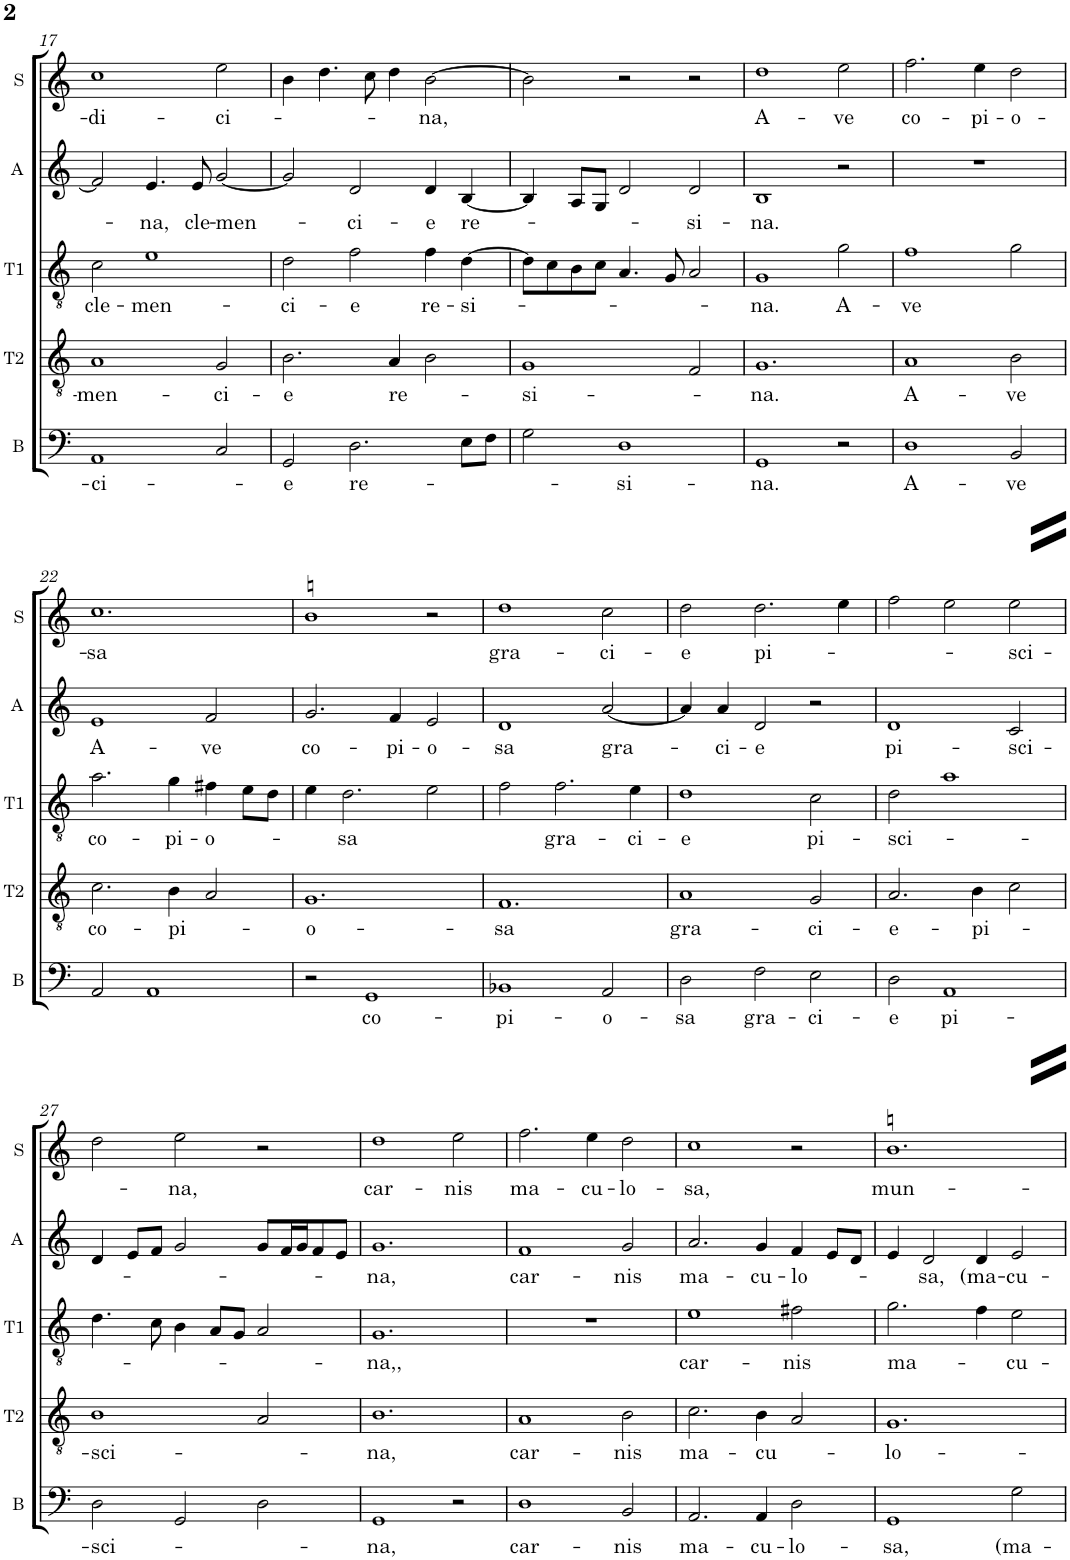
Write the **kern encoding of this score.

**kern	**text	**kern	**text	**kern	**text	**kern	**text	**kern	**text
*part5	*part5	*part4	*part4	*part3	*part3	*part2	*part2	*part1	*part1
*staff5	*staff5	*staff4	*staff4	*staff3	*staff3	*staff2	*staff2	*staff1	*staff1
*I"B	*	*I"T2	*	*I"T1	*	*I"A	*	*I"S	*
*I'B	*	*I'T2	*	*I'T1	*	*I'A	*	*I'S	*
!!LO:PB:g=z
*clefF4	*	*clefGv2	*	*clefGv2	*	*clefG2	*	*clefG2	*
*k[]	*	*k[]	*	*k[]	*	*k[]	*	*k[]	*
*M3/2	*	*M3/2	*	*M3/2	*	*M3/2	*	*M3/2	*
=17	=17	=17	=17	=17	=17	=17	=17	=17	=17
!	!LO:LY:b	!	!LO:LY:b	!	!LO:LY:b	!	!	!	!LO:LY:b
1AA	-ci-	1A	-men-	2c\	cle-	2f/]	.	1cc	-di-
!	!	!	!	!	!LO:LY:b	!	!LO:LY:b	!	!
.	.	.	.	1e	-men-	4.e/	-na,	.	.
!	!	!	!	!	!	!	!LO:LY:b	!	!
.	.	.	.	.	.	8e/	cle-	.	.
!	!	!	!LO:LY:b	!	!	!	!LO:LY:b	!	!LO:LY:b
2C/	.	2G/	-ci-	.	.	[2g/	-men-	2ee\	-ci-
=18	=18	=18	=18	=18	=18	=18	=18	=18	=18
!	!LO:LY:b	!	!LO:LY:b	!	!LO:LY:b	!	!	!	!
2GG/	-e	2.B\	-e	2d\	-ci-	2g/]	.	4b\	.
.	.	.	.	.	.	.	.	4.dd\	.
!	!LO:LY:b	!	!	!	!LO:LY:b	!	!LO:LY:b	!	!
2.D\	re-	.	.	2f\	-e	2d/	-ci-	.	.
.	.	.	.	.	.	.	.	8cc\	.
!	!	!	!LO:LY:b	!	!	!	!	!	!
.	.	4A/	re-	.	.	.	.	4dd\	.
!	!	!	!	!	!LO:LY:b	!	!LO:LY:b	!	!LO:LY:b
.	.	2B\	.	4f\	re-	4d/	-e	[2b\	-na,
!	!	!	!	!	!LO:LY:b	!	!LO:LY:b	!	!
8E\L	.	.	.	[4d\	-si-	[4B/	re-	.	.
8F\J	.	.	.	.	.	.	.	.	.
=19	=19	=19	=19	=19	=19	=19	=19	=19	=19
!	!	!	!LO:LY:b	!	!	!	!	!	!
2G\	.	1G	-si-	8d\L]	.	4B/]	.	2b\]	.
.	.	.	.	8c\	.	.	.	.	.
.	.	.	.	8B\	.	8A/L	.	.	.
.	.	.	.	8c\J	.	8G/J	.	.	.
!	!LO:LY:b	!	!	!	!	!	!	!	!
1D	-si-	.	.	4.A/	.	2d/	.	2r	.
.	.	.	.	8G/	.	.	.	.	.
!	!	!	!	!	!	!	!LO:LY:b	!	!
.	.	2F/	.	2A/	.	2d/	-si-	2r	.
=20	=20	=20	=20	=20	=20	=20	=20	=20	=20
!	!LO:LY:b	!	!LO:LY:b	!	!LO:LY:b	!	!LO:LY:b	!	!LO:LY:b
1GG	-na.	1.G	-na.	1G	-na.	1B	-na.	1dd	A-
!	!	!	!	!	!LO:LY:b	!	!	!	!LO:LY:b
2r	.	.	.	2g\	A-	2r	.	2ee\	-ve
=21	=21	=21	=21	=21	=21	=21	=21	=21	=21
!	!LO:LY:b	!	!LO:LY:b	!	!LO:LY:b	!	!	!	!LO:LY:b
1D	A-	1A	A-	1f	-ve	1.r	.	2.ff\	co-
!	!	!	!	!	!	!	!	!	!LO:LY:b
.	.	.	.	.	.	.	.	4ee\	-pi-
!	!LO:LY:b	!	!LO:LY:b	!	!	!	!	!	!LO:LY:b
2BB/	-ve	2B\	-ve	2g\	.	.	.	2dd\	-o-
!!LO:LB:g=z
=22	=22	=22	=22	=22	=22	=22	=22	=22	=22
!	!	!	!LO:LY:b	!	!LO:LY:b	!	!LO:LY:b	!	!LO:LY:b
2AA/	.	2.c\	co-	2.a\	co-	1e	A-	1.cc	-sa
1AA	.	.	.	.	.	.	.	.	.
!	!	!	!LO:LY:b	!	!LO:LY:b	!	!	!	!
.	.	4B\	pi-	4g\	-pi-	.	.	.	.
!	!	!	!	!	!LO:LY:b	!	!LO:LY:b	!	!
.	.	2A/	.	4f#X\	-o-	2f/	-ve	.	.
.	.	.	.	8e\L	.	.	.	.	.
.	.	.	.	8d\J	.	.	.	.	.
=23	=23	=23	=23	=23	=23	=23	=23	=23	=23
!	!	!	!LO:LY:b	!	!	!	!LO:LY:b	!	!
2r	.	1.G	-o-	4e\	.	2.g/	co-	1bn	.
!	!	!	!	!	!LO:LY:b	!	!	!	!
.	.	.	.	2.d\	-sa	.	.	.	.
!	!LO:LY:b	!	!	!	!	!	!	!	!
1GG	co-	.	.	.	.	.	.	.	.
!	!	!	!	!	!	!	!LO:LY:b	!	!
.	.	.	.	.	.	4f/	-pi-	.	.
!	!	!	!	!	!	!	!LO:LY:b	!	!
.	.	.	.	2e\	.	2e/	-o-	2r	.
=24	=24	=24	=24	=24	=24	=24	=24	=24	=24
!	!LO:LY:b	!	!LO:LY:b	!	!	!	!LO:LY:b	!	!LO:LY:b
1BB-X	-pi-	1.F	-sa	2f\	.	1d	-sa	1dd	gra-
!	!	!	!	!	!LO:LY:b	!	!	!	!
.	.	.	.	2.f\	gra-	.	.	.	.
!	!LO:LY:b	!	!	!	!	!	!LO:LY:b	!	!LO:LY:b
2AA/	-o-	.	.	.	.	[2a/	gra-	2cc\	-ci-
!	!	!	!	!	!LO:LY:b	!	!	!	!
.	.	.	.	4e\	-ci-	.	.	.	.
=25	=25	=25	=25	=25	=25	=25	=25	=25	=25
!	!LO:LY:b	!	!LO:LY:b	!	!LO:LY:b	!	!	!	!LO:LY:b
2D\	-sa	1A	gra-	1d	-e	4a/]	.	2dd\	-e
!	!	!	!	!	!	!	!LO:LY:b	!	!
.	.	.	.	.	.	4a/	-ci-	.	.
!	!LO:LY:b	!	!	!	!	!	!LO:LY:b	!	!LO:LY:b
2F\	gra-	.	.	.	.	2d/	-e	2.dd\	pi-
!	!LO:LY:b	!	!LO:LY:b	!	!LO:LY:b	!	!	!	!
2E\	-ci-	2G/	-ci-	2c\	pi-	2r	.	.	.
.	.	.	.	.	.	.	.	4ee\	.
=26	=26	=26	=26	=26	=26	=26	=26	=26	=26
!	!LO:LY:b	!	!LO:LY:b	!	!LO:LY:b	!	!LO:LY:b	!	!
2D\	-e	2.A/	-e-	2d\	-sci-	1d	pi-	2ff\	.
!	!LO:LY:b	!	!	!	!	!	!	!	!
1AA	pi-	.	.	1a	.	.	.	2ee\	.
!	!	!	!LO:LY:b	!	!	!	!	!	!
.	.	4B\	-pi-	.	.	.	.	.	.
!	!	!	!	!	!	!	!LO:LY:b	!	!LO:LY:b
.	.	2c\	.	.	.	2c/	-sci-	2ee\	-sci-
!!LO:LB:g=z
=27	=27	=27	=27	=27	=27	=27	=27	=27	=27
!	!LO:LY:b	!	!LO:LY:b	!	!	!	!	!	!
2D\	-sci-	1B	-sci-	4.d\	.	4d/	.	2dd\	.
.	.	.	.	.	.	8e/L	.	.	.
.	.	.	.	8c\	.	8f/J	.	.	.
!	!	!	!	!	!	!	!	!	!LO:LY:b
2GG/	.	.	.	4B\	.	2g/	.	2ee\	-na,
.	.	.	.	8A/L	.	.	.	.	.
.	.	.	.	8G/J	.	.	.	.	.
2D\	.	2A/	.	2A/	.	8g/L	.	2r	.
.	.	.	.	.	.	16f/L	.	.	.
.	.	.	.	.	.	16g/J	.	.	.
.	.	.	.	.	.	8f/	.	.	.
.	.	.	.	.	.	8e/J	.	.	.
=28	=28	=28	=28	=28	=28	=28	=28	=28	=28
!	!LO:LY:b	!	!LO:LY:b	!	!LO:LY:b	!	!LO:LY:b	!	!LO:LY:b
1GG	-na,	1.B	-na,	1.G	-na,,	1.g	-na,	1dd	car-
!	!	!	!	!	!	!	!	!	!LO:LY:b
2r	.	.	.	.	.	.	.	2ee\	-nis
=29	=29	=29	=29	=29	=29	=29	=29	=29	=29
!	!LO:LY:b	!	!LO:LY:b	!	!	!	!LO:LY:b	!	!LO:LY:b
1D	car-	1A	car-	1.r	.	1f	car-	2.ff\	ma-
!	!	!	!	!	!	!	!	!	!LO:LY:b
.	.	.	.	.	.	.	.	4ee\	-cu-
!	!LO:LY:b	!	!LO:LY:b	!	!	!	!LO:LY:b	!	!LO:LY:b
2BB/	-nis	2B\	-nis	.	.	2g/	-nis	2dd\	-lo-
=30	=30	=30	=30	=30	=30	=30	=30	=30	=30
!	!LO:LY:b	!	!LO:LY:b	!	!LO:LY:b	!	!LO:LY:b	!	!LO:LY:b
2.AA/	ma-	2.c\	ma-	1e	car-	2.a/	ma-	1cc	-sa,
!	!LO:LY:b	!	!LO:LY:b	!	!	!	!LO:LY:b	!	!
4AA/	-cu-	4B\	cu-	.	.	4g/	-cu-	.	.
!	!LO:LY:b	!	!	!	!LO:LY:b	!	!LO:LY:b	!	!
2D\	-lo-	2A/	.	2f#X\	-nis	4f/	-lo-	2r	.
.	.	.	.	.	.	8e/L	.	.	.
.	.	.	.	.	.	8d/J	.	.	.
=31	=31	=31	=31	=31	=31	=31	=31	=31	=31
!	!LO:LY:b	!	!LO:LY:b	!	!LO:LY:b	!	!	!	!LO:LY:b
1GG	-sa,	1.G	-lo-	2.g\	ma-	4e/	.	1.bn	mun-
!	!	!	!	!	!	!	!LO:LY:b	!	!
.	.	.	.	.	.	2d/	-sa,	.	.
!	!	!	!	!	!	!	!LO:LY:b	!	!
.	.	.	.	4f\	.	4d/	(ma-	.	.
!	!LO:LY:b	!	!	!	!LO:LY:b	!	!LO:LY:b	!	!
2G\	(ma-	.	.	2e\	-cu-	2e/	-cu-	.	.
=	=	=	=	=	=	=	=	=	=
*-	*-	*-	*-	*-	*-	*-	*-	*-	*-
